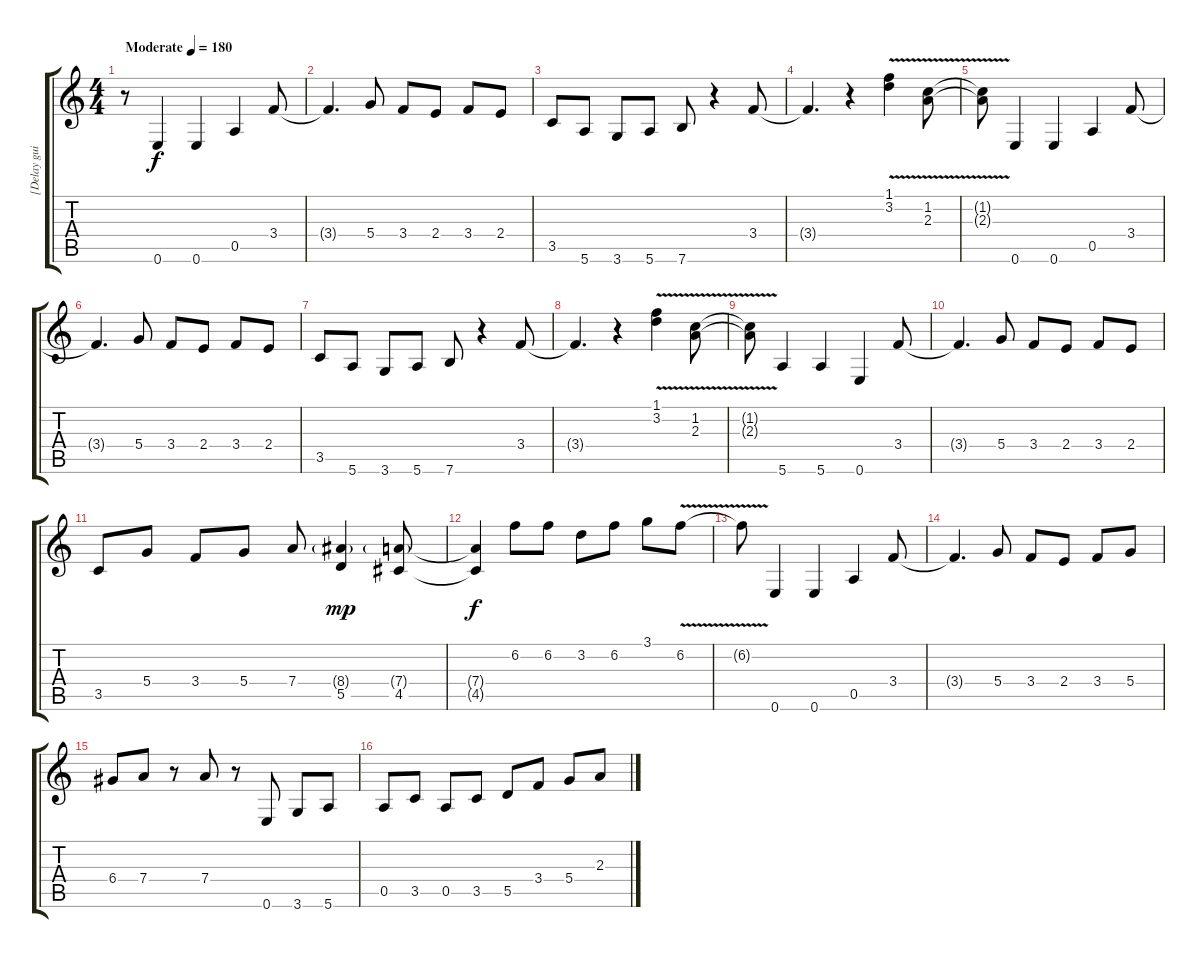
\track ("[Delay guitar]" "[Delay gui") {instrument distortionguitar}
\staff {score tabs}
\tuning (E4 B3 G3 D3 A2 E2) {hide}
\ts (4 4)
\tempo (180 "Moderate")
\clef g2
\ks c
r.8{dy f instrument distortionguitar} 0.6.4 0.6.4 0.5.4 3.4.8 |
3.4{t}.4{d} 5.4.8 3.4.8 2.4.8 3.4.8 2.4.8 |
3.5.8 5.6.8 3.6.8 5.6.8 7.6.8 r.4 3.4.8 |
3.4{t}.4{d} r.4 (1.1{v} 3.2{v}).4 (1.2{v} 2.3{v}).8 |
(1.2{t} 2.3{t}).8 0.6.4 0.6.4 0.5.4 3.4.8 |
3.4{t}.4{d} 5.4.8 3.4.8 2.4.8 3.4.8 2.4.8 |
3.5.8 5.6.8 3.6.8 5.6.8 7.6.8 r.4 3.4.8 |
3.4{t}.4{d} r.4 (1.1{v} 3.2{v}).4 (1.2{v} 2.3{v}).8 |
(1.2{t} 2.3{t}).8 5.6.4 5.6.4 0.6.4 3.4.8 |
3.4{t}.4{d} 5.4.8 3.4.8 2.4.8 3.4.8 2.4.8 |
3.5.8 5.4.8 3.4.8 5.4.8 7.4.8 (8.4{g} 5.5).4{dy mp} (7.4{g} 4.5).8 |
(7.4{t} 4.5{t}).4{dy f} 6.2.8 6.2.8 3.2.8 6.2.8 3.1.8 6.2{v}.8 |
6.2{t}.8 0.6.4 0.6.4 0.5.4 3.4.8 |
3.4{t}.4{d} 5.4.8 3.4.8 2.4.8 3.4.8 5.4.8 |
6.4.8 7.4.8 r.8 7.4.8 r.8 0.6.8 3.6.8 5.6.8 |
0.5.8 3.5.8 0.5.8 3.5.8 5.5.8 3.4.8 5.4.8 2.3.8
